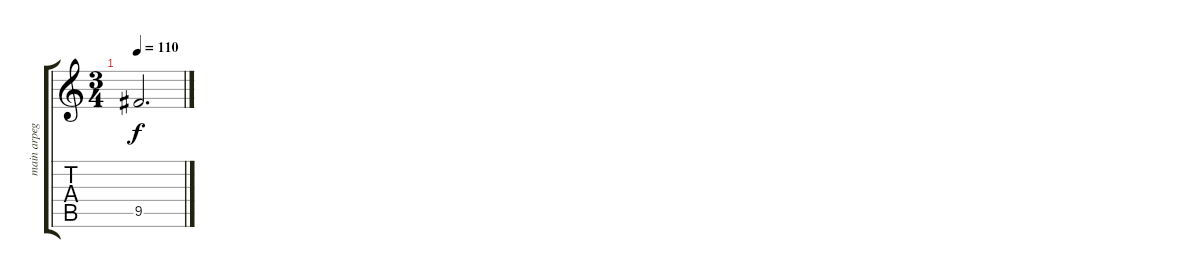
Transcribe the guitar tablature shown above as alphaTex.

\track ("main arpeggio" "main arpeg") {instrument acousticguitarnylon}
\staff {score tabs}
\tuning (E4 B3 G3 D3 A2 E2) {hide}
\ts (3 4)
\tempo 110
\clef g2
\ks c
9.5.2{d dy f}
